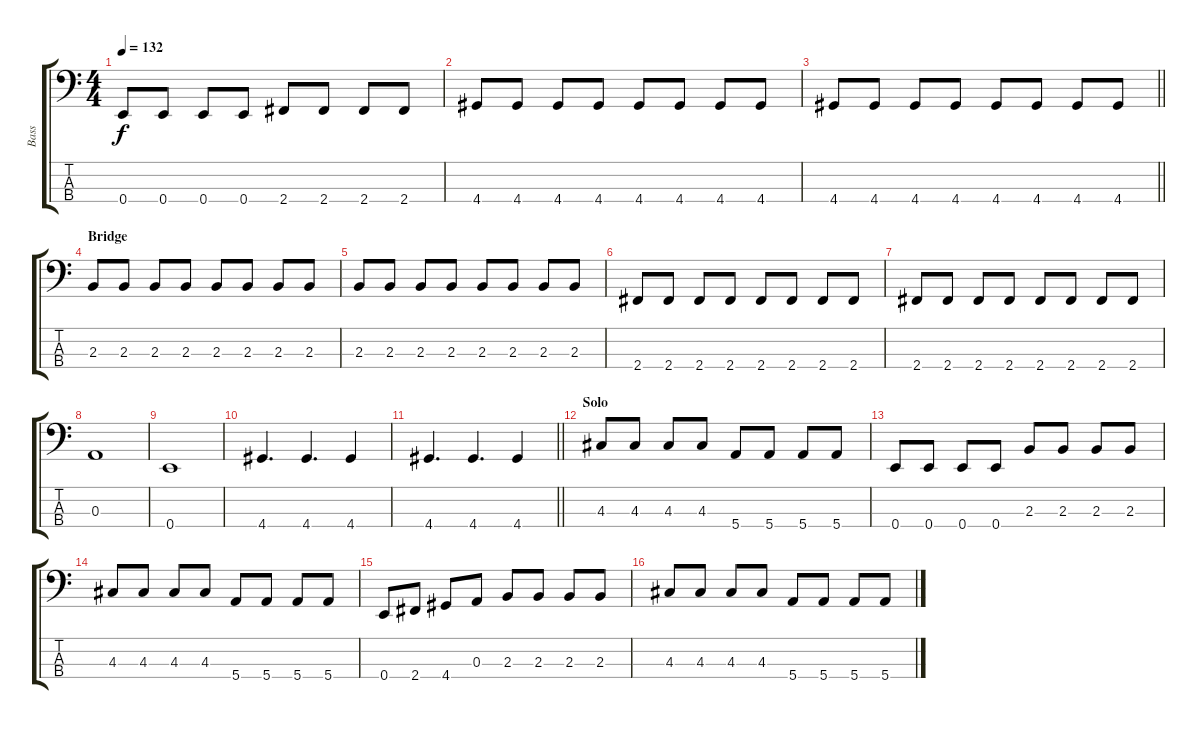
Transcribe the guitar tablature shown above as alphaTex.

\track ("Bass" "Bass") {instrument electricbasspick}
\staff {score tabs}
\tuning (G2 D2 A1 E1) {hide}
\ts (4 4)
\tempo 132
\clef f4
\ks c
0.4.8{dy f} 0.4.8 0.4.8 0.4.8 2.4.8 2.4.8 2.4.8 2.4.8 |
4.4.8 4.4.8 4.4.8 4.4.8 4.4.8 4.4.8 4.4.8 4.4.8 |
\barLineRight lightlight
4.4.8 4.4.8 4.4.8 4.4.8 4.4.8 4.4.8 4.4.8 4.4.8 |
\section ("" "Bridge")
2.3.8 2.3.8 2.3.8 2.3.8 2.3.8 2.3.8 2.3.8 2.3.8 |
2.3.8 2.3.8 2.3.8 2.3.8 2.3.8 2.3.8 2.3.8 2.3.8 |
2.4.8 2.4.8 2.4.8 2.4.8 2.4.8 2.4.8 2.4.8 2.4.8 |
2.4.8 2.4.8 2.4.8 2.4.8 2.4.8 2.4.8 2.4.8 2.4.8 |
0.3.1 |
0.4.1 |
4.4.4{d} 4.4.4{d} 4.4.4 |
\barLineRight lightlight
4.4.4{d} 4.4.4{d} 4.4.4 |
\section ("" "Solo")
4.3.8 4.3.8 4.3.8 4.3.8 5.4.8 5.4.8 5.4.8 5.4.8 |
0.4.8 0.4.8 0.4.8 0.4.8 2.3.8 2.3.8 2.3.8 2.3.8 |
4.3.8 4.3.8 4.3.8 4.3.8 5.4.8 5.4.8 5.4.8 5.4.8 |
0.4.8 2.4.8 4.4.8 0.3.8 2.3.8 2.3.8 2.3.8 2.3.8 |
4.3.8 4.3.8 4.3.8 4.3.8 5.4.8 5.4.8 5.4.8 5.4.8
